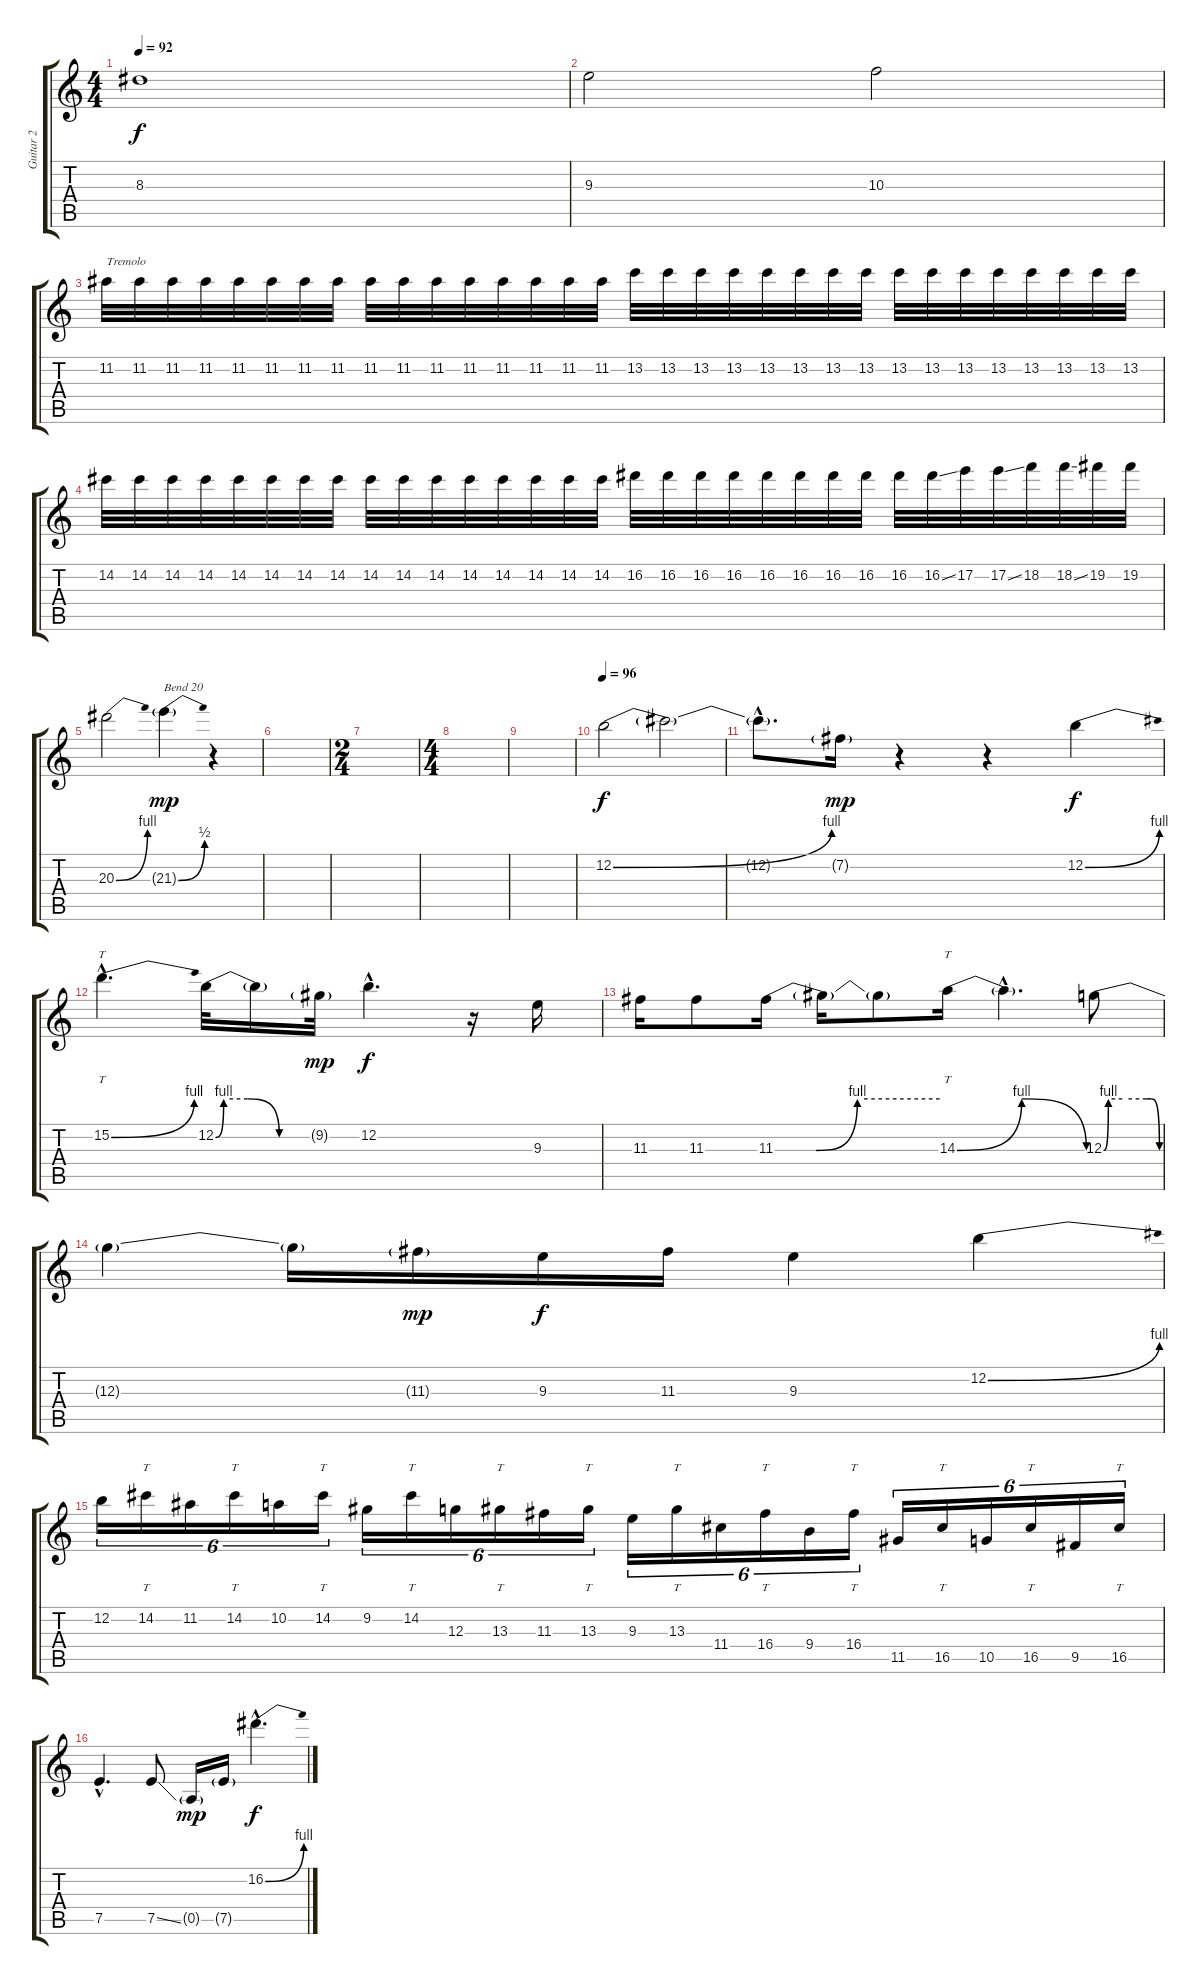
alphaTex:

\track ("Guitar 2" "Guitar 2") {instrument distortionguitar}
\staff {score tabs}
\tuning (E4 B3 G3 D3 A2 E2) {hide}
\ts (4 4)
\tempo 92
\clef g2
\ks c
8.3.1{dy f volume 14} |
9.3.2 10.3.2 |
11.2.32{txt "Tremolo"} 11.2.32 11.2.32 11.2.32 11.2.32 11.2.32 11.2.32 11.2.32 11.2.32 11.2.32 11.2.32 11.2.32 11.2.32 11.2.32 11.2.32 11.2.32 13.2.32 13.2.32 13.2.32 13.2.32 13.2.32 13.2.32 13.2.32 13.2.32 13.2.32 13.2.32 13.2.32 13.2.32 13.2.32 13.2.32 13.2.32 13.2.32 |
14.2.32 14.2.32 14.2.32 14.2.32 14.2.32 14.2.32 14.2.32 14.2.32 14.2.32 14.2.32 14.2.32 14.2.32 14.2.32 14.2.32 14.2.32 14.2.32 16.2.32 16.2.32 16.2.32 16.2.32 16.2.32 16.2.32 16.2.32 16.2.32 16.2.32 16.2{ss}.32 17.2.32 17.2{ss}.32 18.2.32 18.2{ss}.32 19.2.32 19.2.32 |
20.3{be (bend 0 0 60 4)}.2 21.3{be (bend 0 0 60 2) g}.4{txt "Bend 20" dy mp} r.4 |
|
\ts (2 4)
|
\ts (4 4)
|
|
\tempo 96
12.2{be (bend 0 0 60 4)}.2{dy f} 12.2{t}.2 |
12.2{hac t}.8{d} 7.2{g}.16{dy mp} r.4 r.4 12.2{be (bend 0 0 60 4)}.4{dy f} |
15.2{be (bend 0 0 60 4) hac}.4{tt d} 12.2{be (custom 0 0 5 4 20 4 40 0 60 0)}.32 12.2{t}.16 9.2{g}.32{dy mp} 12.2{hac}.4{d dy f} r.16 9.3.16 |
11.3.16 11.3.8 11.3{be (custom 0 0 15 0 30 4 60 4)}.16 11.3{t}.16 11.3{t}.8 14.3{be (bendrelease 0 0 5 4 55 4 60 0)}.16{tt} 14.3{hac t}.4{d} 12.3{be (custom 0 0 5 4 20 4 46 4 51 4 60 0)}.8 |
12.3{t}.4 12.3{t}.16 11.3{g}.16{dy mp} 9.3.16{dy f} 11.3.16 9.3.4 12.2{be (bend 0 0 60 4)}.4 |
12.2.16{tu (6 4)} 14.2.16{tt tu (6 4)} 11.2.16{tu (6 4)} 14.2.16{tt tu (6 4)} 10.2.16{tu (6 4)} 14.2.16{tt tu (6 4)} 9.2.16{tu (6 4)} 14.2.16{tt tu (6 4)} 12.3.16{tu (6 4)} 13.3.16{tt tu (6 4)} 11.3.16{tu (6 4)} 13.3.16{tt tu (6 4)} 9.3.16{tu (6 4)} 13.3.16{tt tu (6 4)} 11.4.16{tu (6 4)} 16.4.16{tt tu (6 4)} 9.4.16{tu (6 4)} 16.4.16{tt tu (6 4)} 11.5.16{tu (6 4)} 16.5.16{tt tu (6 4)} 10.5.16{tu (6 4)} 16.5.16{tt tu (6 4)} 9.5.16{tu (6 4)} 16.5.16{tt tu (6 4)} |
7.5{hac}.4{d} 7.5{ss}.8 0.5{g}.16{dy mp} 7.5{g}.16 16.2{be (bend 0 0 60 4) hac}.4{d dy f}
